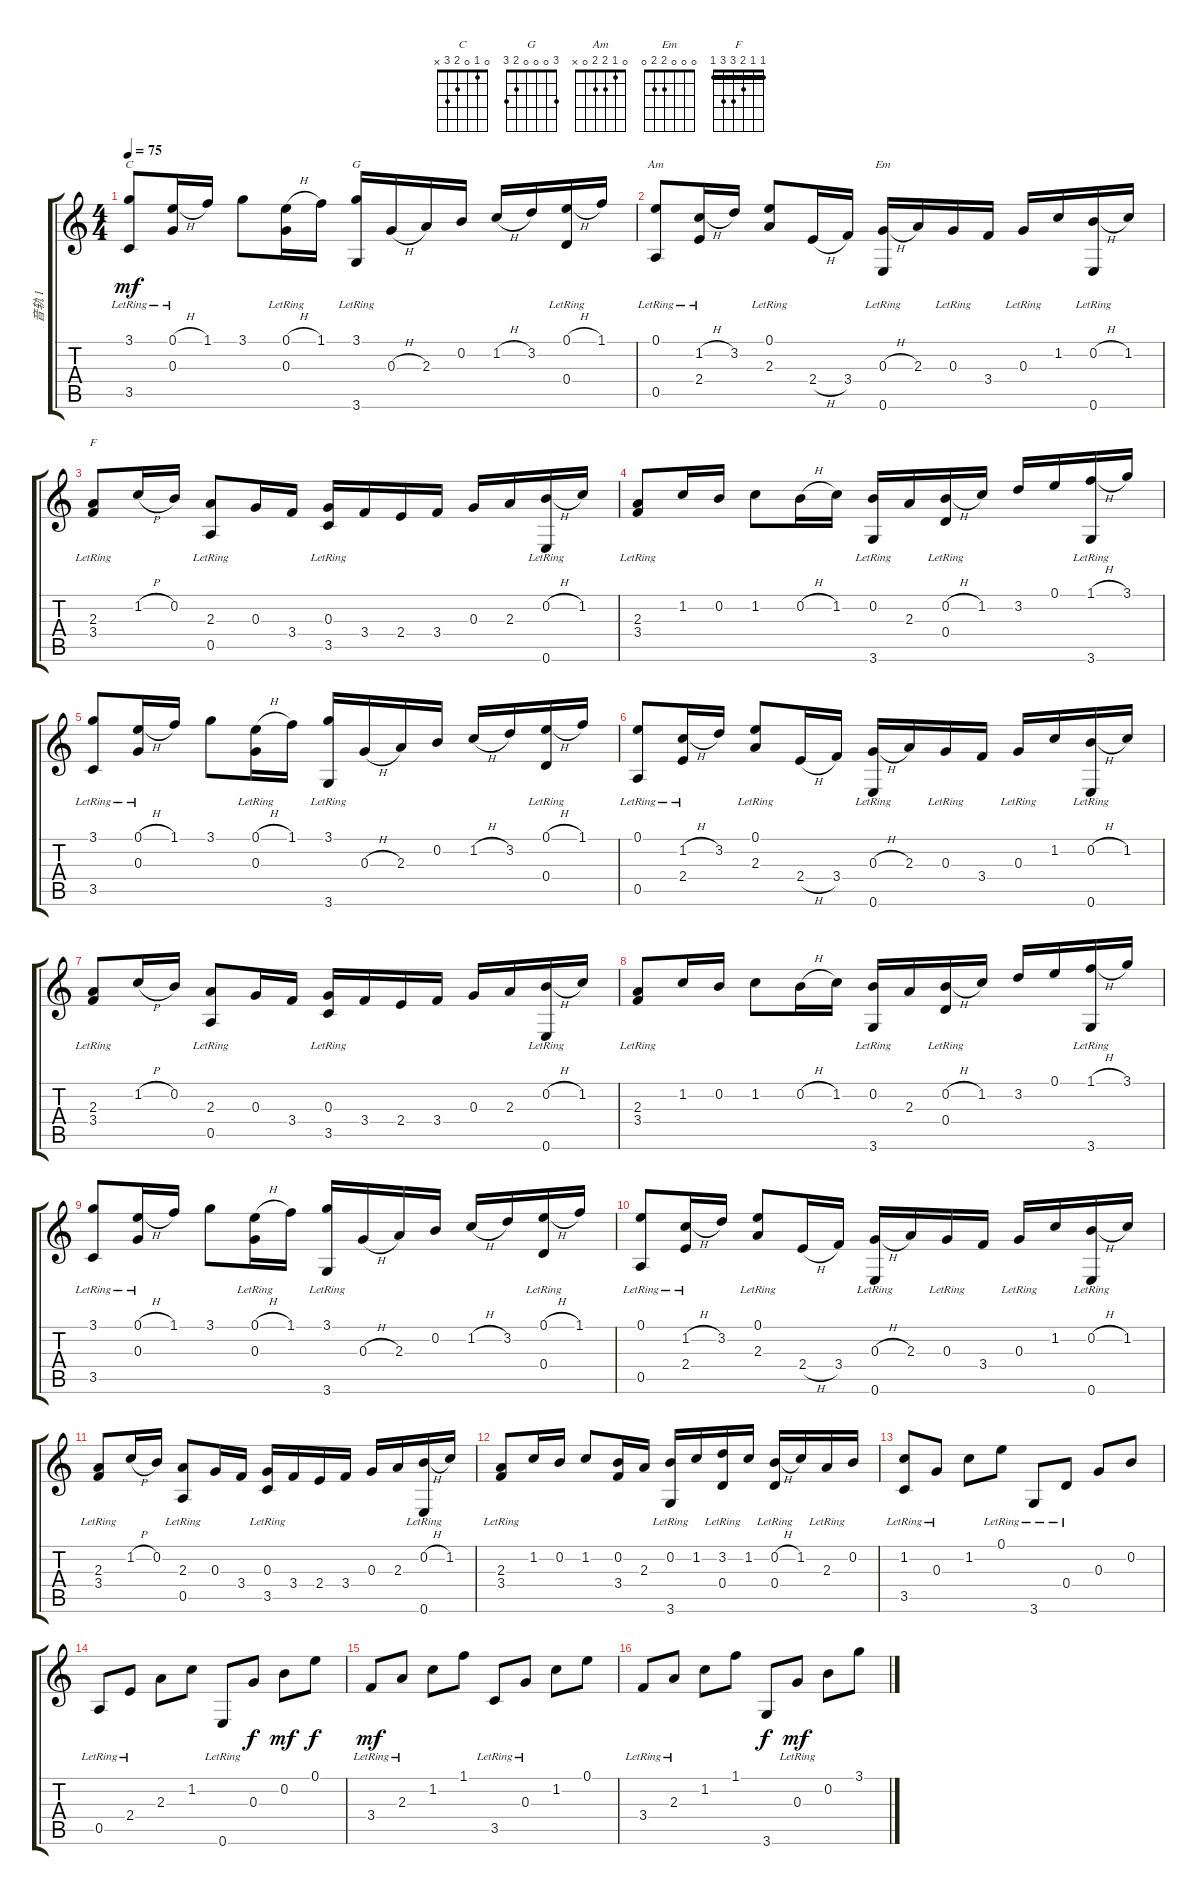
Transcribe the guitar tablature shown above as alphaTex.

\track ("音轨 1" "音轨 1") {instrument acousticguitarsteel}
\staff {score tabs}
\tuning (E4 B3 G3 D3 A2 E2) {hide}
\chord ("C" 0 1 0 2 3 x)
\chord ("G" 3 0 0 0 2 3)
\chord ("Am" 0 1 2 2 0 x)
\chord ("Em" 0 0 0 2 2 0)
\chord ("F" 1 1 2 3 3 1) {barre 1}
\ts (4 4)
\tempo 75
\clef g2
\ks c
(3.1 3.5{lr}).8{ch "C" dy mf} (0.1{h} 0.3{lr}).16 1.1.16 3.1.8 (0.1{h} 0.3{lr}).16 1.1.16 (3.1{lr} 3.6{lr}).16{ch "G"} 0.3{h}.16 2.3.16 0.2.16 1.2{h}.16 3.2.16 (0.1{h} 0.4{lr}).16 1.1.16 |
(0.1{lr} 0.5{lr}).8{ch "Am"} (1.2{h} 2.4{lr}).16 3.2.16 (0.1{lr} 2.3{lr}).8 2.4{h}.16 3.4.16 (0.3{h} 0.6{lr}).16{ch "Em"} 2.3.16 0.3{lr}.16 3.4.16 0.3{lr}.16 1.2.16 (0.2{h} 0.6{lr}).16 1.2.16 |
(2.3{lr} 3.4{lr}).8{ch "F"} 1.2{h}.16 0.2.16 (2.3 0.5{lr}).8 0.3.16 3.4.16 (0.3{lr} 3.5{lr}).16 3.4.16 2.4.16 3.4.16 0.3.16 2.3.16 (0.2{h} 0.6{lr}).16 1.2.16 |
(2.3{lr} 3.4{lr}).8 1.2.16 0.2.16 1.2.8 0.2{h}.16 1.2.16 (0.2 3.6{lr}).16 2.3.16 (0.2{h} 0.4{lr}).16 1.2.16 3.2.16 0.1.16 (1.1{h} 3.6{lr}).16 3.1.16 |
(3.1 3.5{lr}).8 (0.1{h} 0.3{lr}).16 1.1.16 3.1.8 (0.1{h} 0.3{lr}).16 1.1.16 (3.1{lr} 3.6{lr}).16 0.3{h}.16 2.3.16 0.2.16 1.2{h}.16 3.2.16 (0.1{h} 0.4{lr}).16 1.1.16 |
(0.1{lr} 0.5{lr}).8 (1.2{h} 2.4{lr}).16 3.2.16 (0.1{lr} 2.3{lr}).8 2.4{h}.16 3.4.16 (0.3{h} 0.6{lr}).16 2.3.16 0.3{lr}.16 3.4.16 0.3{lr}.16 1.2.16 (0.2{h} 0.6{lr}).16 1.2.16 |
(2.3{lr} 3.4{lr}).8 1.2{h}.16 0.2.16 (2.3 0.5{lr}).8 0.3.16 3.4.16 (0.3{lr} 3.5{lr}).16 3.4.16 2.4.16 3.4.16 0.3.16 2.3.16 (0.2{h} 0.6{lr}).16 1.2.16 |
(2.3{lr} 3.4{lr}).8 1.2.16 0.2.16 1.2.8 0.2{h}.16 1.2.16 (0.2 3.6{lr}).16 2.3.16 (0.2{h} 0.4{lr}).16 1.2.16 3.2.16 0.1.16 (1.1{h} 3.6{lr}).16 3.1.16 |
(3.1 3.5{lr}).8 (0.1{h} 0.3{lr}).16 1.1.16 3.1.8 (0.1{h} 0.3{lr}).16 1.1.16 (3.1{lr} 3.6{lr}).16 0.3{h}.16 2.3.16 0.2.16 1.2{h}.16 3.2.16 (0.1{h} 0.4{lr}).16 1.1.16 |
(0.1{lr} 0.5{lr}).8 (1.2{h} 2.4{lr}).16 3.2.16 (0.1{lr} 2.3{lr}).8 2.4{h}.16 3.4.16 (0.3{h} 0.6{lr}).16 2.3.16 0.3{lr}.16 3.4.16 0.3{lr}.16 1.2.16 (0.2{h} 0.6{lr}).16 1.2.16 |
(2.3{lr} 3.4{lr}).8 1.2{h}.16 0.2.16 (2.3 0.5{lr}).8 0.3.16 3.4.16 (0.3{lr} 3.5{lr}).16 3.4.16 2.4.16 3.4.16 0.3.16 2.3.16 (0.2{h} 0.6{lr}).16 1.2.16 |
(2.3{lr} 3.4{lr}).8 1.2.16 0.2.16 1.2.8 (0.2 3.4).16 2.3.16 (0.2 3.6{lr}).16 1.2.16 (3.2 0.4{lr}).16 1.2.16 (0.2{h lr} 0.4{lr}).16 1.2.16 2.3{lr}.16 0.2.16 |
(1.2{lr} 3.5{lr}).8 0.3{lr}.8 1.2.8 0.1{lr}.8 3.6{lr}.8 0.4{lr}.8 0.3.8 0.2.8 |
0.5{lr}.8 2.4{lr}.8 2.3.8 1.2.8 0.6{lr}.8 0.3.8{dy f} 0.2.8{dy mf} 0.1.8{dy f} |
3.4{lr}.8{dy mf} 2.3{lr}.8 1.2.8 1.1.8 3.5{lr}.8 0.3{lr}.8 1.2.8 0.1.8 |
3.4{lr}.8 2.3{lr}.8 1.2.8 1.1.8 3.6.8{dy f} 0.3{lr}.8{dy mf} 0.2.8 3.1.8
